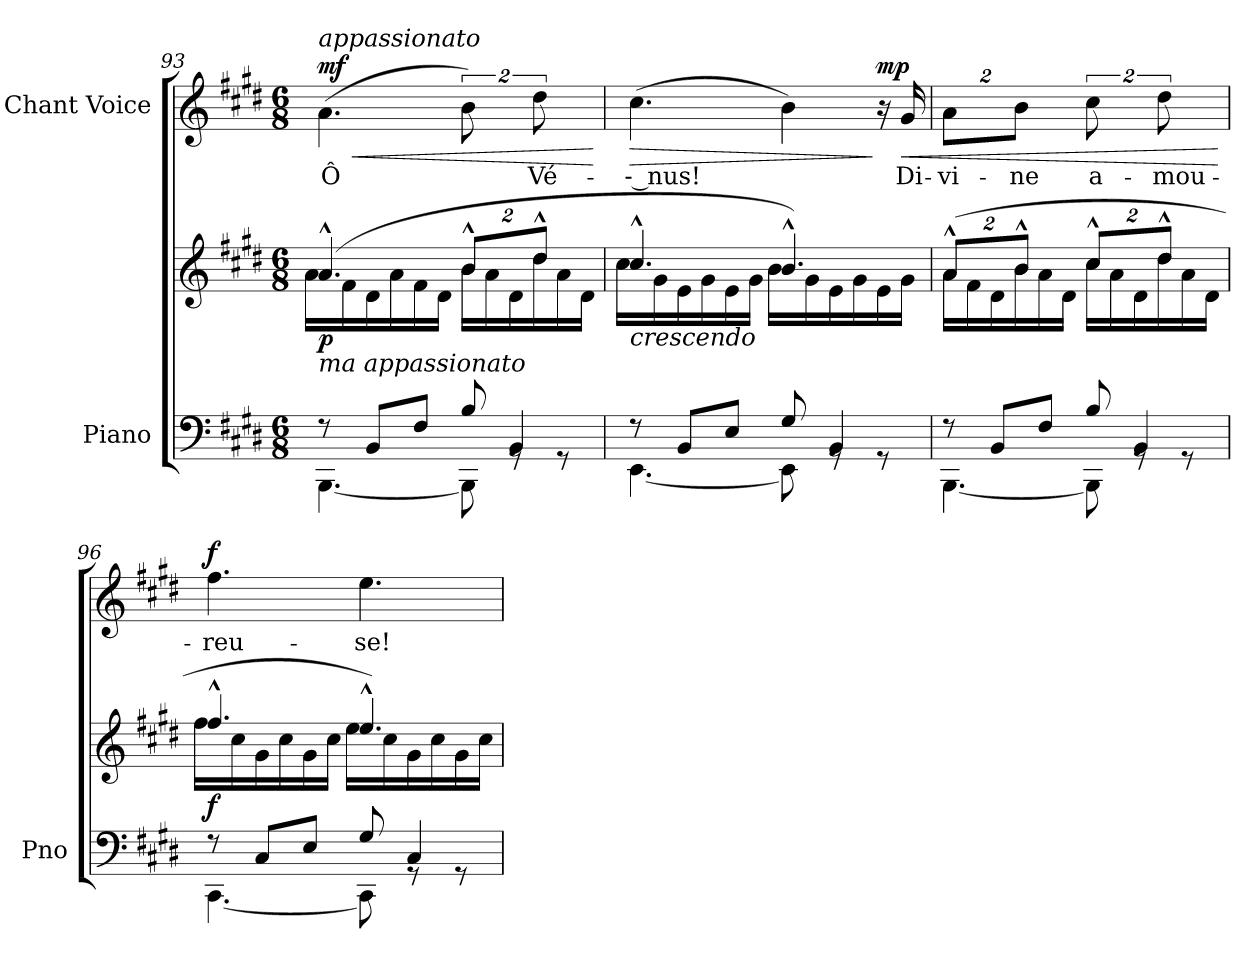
**kern	**kern	**dynam	**kern	**text	**dynam
*part2	*part2	*part2	*part1	*part1	*part1
*staff3	*staff2	*staff2/3	*staff1	*staff1	*staff1
*I"Piano	*	*	*I"Chant Voice	*	*
*I'Pno	*	*	*	*	*
*clefF4	*clefG2	*	*clefG2	*	*
*k[f#c#g#d#]	*k[f#c#g#d#]	*	*k[f#c#g#d#]	*	*
*M6/8	*M6/8	*	*M6/8	*	*
=93	=93	=93	=93	=93	=93
*^	*^	*	*	*	*
!	!	!	!	!	!LO:TX:a:i:t=appassionato	!	!
!	!	!LO:TX:b:i:t=ma appassionato	!	!	!	!	!
!	!	!	!	!LO:DY:b	!	!LO:LY:b	!LO:HP:b
!	!	!	!	!	!	!	!LO:DY:n=1:a
8r	[4.BBB\	(>4.a^^/	16a\LL	p	(>4.a\	Ô	< mf
.	.	.	16f#\	.	.	.	.
8BB/L	.	.	16d#\	.	.	.	.
.	.	.	16a\	.	.	.	.
8F#/J	.	.	16f#\	.	.	.	.
.	.	.	16d#\JJ	.	.	.	.
*	*	*Xbrackettup	*	*	*	*	*
8B/	8BBB\]	16%3b^^/L	16b\LL	.	16%3b\)	.	.
.	.	.	16a\	.	.	.	.
4BB/	8rGG	.	16d#\	.	.	.	.
!	!	!	!	!	!	!LO:LY:b	!
.	.	16%3dd#^^/J	16dd#\	.	16%3dd#\	Vé-	.
.	8rGG	.	16a\	.	.	.	.
.	.	.	16d#\JJ	.	.	.	.
*v	*v	*	*	*	*	*	*
*	*v	*v	*	*	*	*
.	.	.	.	.	[
!!LO:LB:g=z
=94	=94	=94	=94	=94	=94
*^	*^	*	*	*	*
!	!	!LO:TX:b:i:t=crescendo	!	!	!	!	!
!	!	!	!	!	!	!LO:LY:b	!LO:HP:b
8r	[4.EE\	4.cc#^^/	16cc#\LL	.	(>4.cc#\	-- nus!	>
.	.	.	16g#\	.	.	.	.
8BB/L	.	.	16e\	.	.	.	.
.	.	.	16g#\	.	.	.	.
8E/J	.	.	16e\	.	.	.	.
.	.	.	16g#\JJ	.	.	.	.
8G#/	8EE\]	4.b^^/)	16b\LL	.	4b\)	.	.
.	.	.	16g#\	.	.	.	.
4BB/	8rGG	.	16e\	.	.	.	.
.	.	.	16g#\	.	.	.	.
!	!	!	!	!	!	!	!LO:DY:n=1:a
.	8rGG	.	16e\	.	16r	.	] mp
!	!	!	!	!	!	!LO:LY:b	!LO:HP:b
!	!	!	!	!	!	!	!LO:DY:n=2:a
!	!	!	!	!	!	!	!LO:DY:n=3:a
.	.	.	16g#\JJ	.	16g#/	Di-	< other-dynamics f
=95	=95	=95	=95	=95	=95	=95	=95
*	*	*	*	*	*Xbrackettup	*	*
!	!	!	!	!	!	!LO:LY:b	!
8r	[4.BBB\	(>16%3a^^/L	16a\LL	.	16%3a\L	-vi-	.
.	.	.	16f#\	.	.	.	.
8BB/L	.	.	16d#\	.	.	.	.
!	!	!	!	!	!	!LO:LY:b	!
.	.	16%3b^^/J	16b\	.	16%3b\J	-ne	.
8F#/J	.	.	16a\	.	.	.	.
.	.	.	16d#\JJ	.	.	.	.
*	*	*	*	*	*brackettup	*	*
!	!	!	!	!	!	!LO:LY:b	!
8B/	8BBB\]	16%3cc#^^/L	16cc#\LL	.	16%3cc#\	a-	.
.	.	.	16a\	.	.	.	.
4BB/	8rGG	.	16d#\	.	.	.	.
!	!	!	!	!	!	!LO:LY:b	!
.	.	16%3dd#^^/J	16dd#\	.	16%3dd#\	-mou-	.
.	8rGG	.	16a\	.	.	.	.
.	.	.	16d#\JJ	.	.	.	.
*v	*v	*	*	*	*	*	*
*	*v	*v	*	*	*	*
.	.	.	.	.	[
=96	=96	=96	=96	=96	=96
*^	*^	*	*	*	*
!	!	!	!	!LO:DY:b	!	!LO:LY:b	!LO:DY:a
8r	[4.CC#\	4.ff#^^/	16ff#\LL	f	4.ff#\	-reu-	f
.	.	.	16cc#\	.	.	.	.
8C#/L	.	.	16g#\	.	.	.	.
.	.	.	16cc#\	.	.	.	.
8E/J	.	.	16g#\	.	.	.	.
.	.	.	16cc#\JJ	.	.	.	.
!	!	!	!	!	!	!LO:LY:b	!
8G#/	8CC#\]	4.ee^^/)	16ee\LL	.	4.ee\	-se!	.
.	.	.	16cc#\	.	.	.	.
4C#/	8rGG	.	16g#\	.	.	.	.
.	.	.	16cc#\	.	.	.	.
.	8rGG	.	16g#\	.	.	.	.
.	.	.	16cc#\JJ	.	.	.	.
*v	*v	*	*	*	*	*	*
*	*v	*v	*	*	*	*
=	=	=	=	=	=
*-	*-	*-	*-	*-	*-
